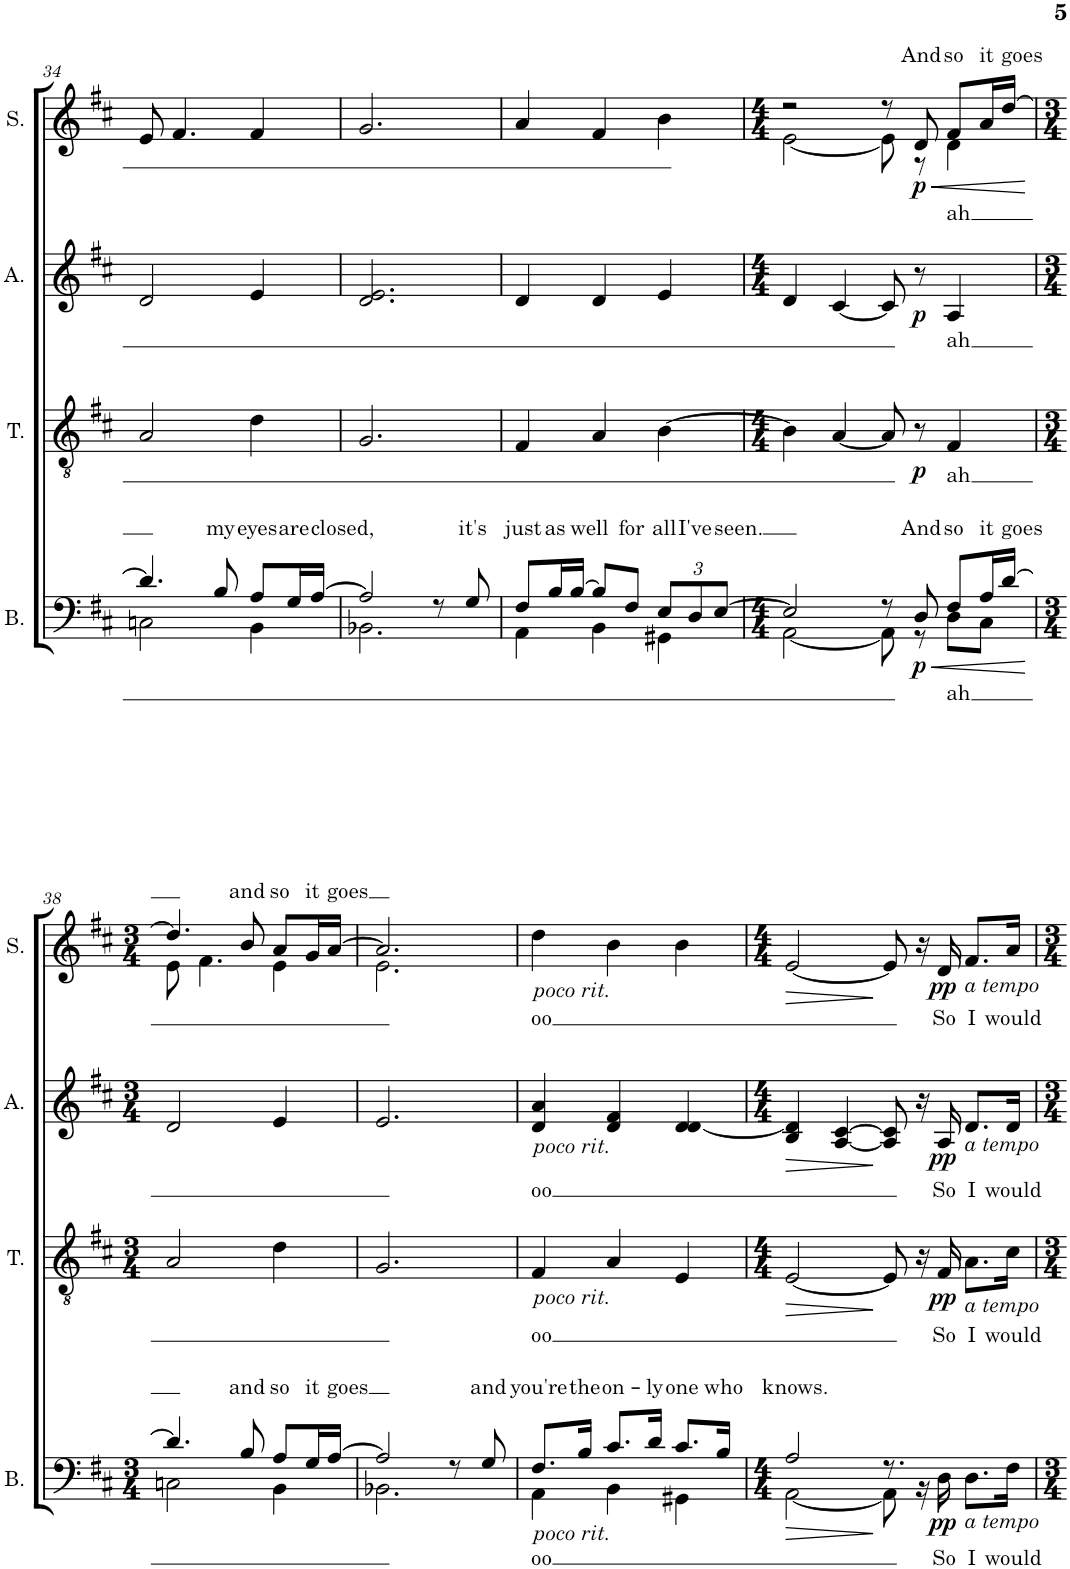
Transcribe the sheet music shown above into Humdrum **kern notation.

**kern	**text	**dynam	**kern	**text	**dynam	**kern	**text	**dynam	**kern	**text	**dynam
*part4	*part4	*part4	*part3	*part3	*part3	*part2	*part2	*part2	*part1	*part1	*part1
*staff4	*staff4	*staff4	*staff3	*staff3	*staff3	*staff2	*staff2	*staff2	*staff1	*staff1	*staff1
*I"Bass	*	*	*I"Tenor	*	*	*I"Alto	*	*	*I"Soprano	*	*
*I'B.	*	*	*I'T.	*	*	*I'A.	*	*	*I'S.	*	*
!!LO:PB:g=z
*clefF4	*	*	*clefGv2	*	*	*clefG2	*	*	*clefG2	*	*
*k[f#c#]	*	*	*k[f#c#]	*	*	*k[f#c#]	*	*	*k[f#c#]	*	*
*M3/4	*	*	*M3/4	*	*	*M3/4	*	*	*M3/4	*	*
=34	=34	=34	=34	=34	=34	=34	=34	=34	=34	=34	=34
*^	*	*	*	*	*	*	*	*	*	*	*
4.d/]	2Cn\	.	.	2A/	.	.	2d/	.	.	8e/	.	.
.	.	.	.	.	.	.	.	.	.	4.f#/	.	.
!	!	!LO:LY:a	!	!	!	!	!	!	!	!	!	!
8B/	.	my	.	.	.	.	.	.	.	.	.	.
!	!	!LO:LY:a	!	!	!	!	!	!	!	!	!	!
8A/L	4BB\	eyes	.	4d\	.	.	4e/	.	.	4f#/	.	.
!	!	!LO:LY:a	!	!	!	!	!	!	!	!	!	!
16G/L	.	are	.	.	.	.	.	.	.	.	.	.
!	!	!LO:LY:a	!	!	!	!	!	!	!	!	!	!
[16A/JJ	.	closed,	.	.	.	.	.	.	.	.	.	.
=35	=35	=35	=35	=35	=35	=35	=35	=35	=35	=35	=35	=35
2A/]	2.BB-X\	.	.	2.G/	.	.	2.d/ 2.e/	.	.	2.g/	.	.
8r	.	.	.	.	.	.	.	.	.	.	.	.
!	!	!LO:LY:a	!	!	!	!	!	!	!	!	!	!
8G/	.	it's	.	.	.	.	.	.	.	.	.	.
=36	=36	=36	=36	=36	=36	=36	=36	=36	=36	=36	=36	=36
!	!	!LO:LY:a	!	!	!	!	!	!	!	!	!	!
8F#/L	4AA\	just	.	4F#/	.	.	4d/	.	.	4a/	.	.
!	!	!LO:LY:a	!	!	!	!	!	!	!	!	!	!
16B/L	.	as	.	.	.	.	.	.	.	.	.	.
!	!	!LO:LY:a	!	!	!	!	!	!	!	!	!	!
[16B/JJ	.	well	.	.	.	.	.	.	.	.	.	.
8B/L]	4BB\	.	.	4A/	.	.	4d/	.	.	4f#/	.	.
!	!	!LO:LY:a	!	!	!	!	!	!	!	!	!	!
8F#/J	.	for	.	.	.	.	.	.	.	.	.	.
*Xbrackettup	*	*	*	*	*	*	*	*	*	*	*	*
!	!	!LO:LY:a	!	!	!	!	!	!	!	!	!	!
12E/L	4GG#X\	all	.	[4B\	.	.	4e/	.	.	4b\	.	.
!	!	!LO:LY:a	!	!	!	!	!	!	!	!	!	!
12D/	.	I've	.	.	.	.	.	.	.	.	.	.
!	!	!LO:LY:a	!	!	!	!	!	!	!	!	!	!
[12E/J	.	seen.	.	.	.	.	.	.	.	.	.	.
=37	=37	=37	=37	=37	=37	=37	=37	=37	=37	=37	=37	=37
*M4/4	*	*	*	*M4/4	*	*	*M4/4	*	*	*M4/4	*	*
*	*	*	*	*	*	*	*	*	*	*^	*	*
2E/]	[2AA\	.	.	4B\]	.	.	4d/	.	.	2r	[2e\	.	.
.	.	.	.	[4A/	.	.	[4c#/	.	.	.	.	.	.
8r	8AA\]	.	.	8A/]	.	.	8c#/]	.	.	8r	8e\]	.	.
!	!	!LO:LY:a	!LO:HP:b	!	!	!	!	!	!	!	!	!LO:LY:a	!LO:HP:b
!	!	!	!LO:DY:n=1:b	!	!	!LO:DY:b	!	!	!LO:DY:b	!	!	!	!LO:DY:n=1:b
8D/	8r	And	< p	8r	.	p	8r	.	p	8d/	8r	And	< p
!	!	!LO:LY:a	!	!	!	!	!	!	!	!	!	!	!
!	!	!LO:LY:b	!	!	!LO:LY:b	!	!	!LO:LY:b	!	!	!	!LO:LY:a	!
!	!	!	!	!	!	!	!	!	!	!	!	!LO:LY:b	!
8F#/L	8D\L	-ah	.	4F#/	ah	.	4A/	ah	.	8f#/L	4d\	ah	.
!	!	!LO:LY:a	!	!	!	!	!	!	!	!	!	!LO:LY:a	!
16A/L	8C#\J	it	.	.	.	.	.	.	.	16a/L	.	it	.
!	!	!LO:LY:a	!	!	!	!	!	!	!	!	!	!LO:LY:a	!
[16d/JJ	.	goes	.	.	.	.	.	.	.	[16dd/JJ	.	goes	.
*v	*v	*	*	*	*	*	*	*	*	*v	*v	*	*
.	.	[	.	.	.	.	.	.	.	.	[
!!LO:LB:g=z
=38	=38	=38	=38	=38	=38	=38	=38	=38	=38	=38	=38
*M3/4	*	*	*M3/4	*	*	*M3/4	*	*	*M3/4	*	*
*^	*	*	*	*	*	*	*	*	*^	*	*
4.d/]	2Cn\	.	.	2A/	.	.	2d/	.	.	4.dd/]	8e\	.	.
.	.	.	.	.	.	.	.	.	.	.	4.f#\	.	.
!	!	!LO:LY:a	!	!	!	!	!	!	!	!	!	!LO:LY:a	!
8B/	.	and	.	.	.	.	.	.	.	8b/	.	and	.
!	!	!LO:LY:a	!	!	!	!	!	!	!	!	!	!LO:LY:a	!
8A/L	4BB\	so	.	4d\	.	.	4e/	.	.	8a/L	4e\	so	.
!	!	!LO:LY:a	!	!	!	!	!	!	!	!	!	!LO:LY:a	!
16G/L	.	it	.	.	.	.	.	.	.	16g/L	.	it	.
!	!	!LO:LY:a	!	!	!	!	!	!	!	!	!	!LO:LY:a	!
[16A/JJ	.	goes	.	.	.	.	.	.	.	[16a/JJ	.	goes	.
=39	=39	=39	=39	=39	=39	=39	=39	=39	=39	=39	=39	=39	=39
2A/]	2.BB-X\	.	.	2.G/	.	.	2.e/	.	.	2.a/]	2.e\	.	.
8r	.	.	.	.	.	.	.	.	.	.	.	.	.
!	!	!LO:LY:a	!	!	!	!	!	!	!	!	!	!	!
8G/	.	and	.	.	.	.	.	.	.	.	.	.	.
*	*	*	*	*	*	*	*	*	*	*v	*v	*	*
=40	=40	=40	=40	=40	=40	=40	=40	=40	=40	=40	=40	=40
!	!	!	!	!	!	!	!	!	!	!LO:TX:b:i:t=poco rit.	!	!
!	!	!	!	!	!	!	!LO:TX:b:i:t=poco rit.	!	!	!	!	!
!	!	!	!	!LO:TX:b:i:t=poco rit.	!	!	!	!	!	!	!	!
!LO:TX:b:i:t=poco rit.	!	!	!	!	!	!	!	!	!	!	!	!
!	!	!LO:LY:a	!	!	!	!	!	!	!	!	!	!
!	!	!LO:LY:b	!	!	!LO:LY:b	!	!	!LO:LY:b	!	!	!LO:LY:b	!
8.F#/L	4AA\	oo	.	4F#/	oo	.	4d/ 4a/	oo	.	4dd\	oo	.
!	!	!LO:LY:a	!	!	!	!	!	!	!	!	!	!
16B/Jk	.	the	.	.	.	.	.	.	.	.	.	.
!	!	!LO:LY:a	!	!	!	!	!	!	!	!	!	!
8.c#/L	4BB\	on-	.	4A/	.	.	4d/ 4f#/	.	.	4b\	.	.
!	!	!LO:LY:a	!	!	!	!	!	!	!	!	!	!
16d/Jk	.	-ly	.	.	.	.	.	.	.	.	.	.
!	!	!LO:LY:a	!	!	!	!	!	!	!	!	!	!
8.c#/L	4GG#X\	one	.	4E/	.	.	[4d/ 4d/	.	.	4b\	.	.
!	!	!LO:LY:a	!	!	!	!	!	!	!	!	!	!
16B/Jk	.	who	.	.	.	.	.	.	.	.	.	.
=41	=41	=41	=41	=41	=41	=41	=41	=41	=41	=41	=41	=41
*M4/4	*	*	*	*M4/4	*	*	*M4/4	*	*	*M4/4	*	*
!	!	!LO:LY:a	!LO:HP:b	!	!	!LO:HP:b	!	!	!LO:HP:b	!	!	!LO:HP:b
2A/	[2AA\	knows.	>	[2E/	.	>	4B/ 4d/]	.	>	[2e/	.	>
.	.	.	.	.	.	.	[4A/ [4c#/	.	.	.	.	.
8.r	8AA\]	.	]	8E/]	.	]	8A/] 8c#/]	.	]	8e/]	.	]
.	16r	.	.	16r	.	.	16r	.	.	16r	.	.
!	!	!LO:LY:b	!LO:DY:b	!	!LO:LY:b	!LO:DY:b	!	!LO:LY:b	!LO:DY:b	!	!LO:LY:b	!LO:DY:b
16D\	4ryy	So	pp	16F#/	So	pp	16A/	So	pp	16d/	So	pp
!	!	!	!	!	!	!	!	!	!	!LO:TX:b:i:t=a tempo	!	!
!	!	!	!	!	!	!	!LO:TX:b:i:t=a tempo	!	!	!	!	!
!	!	!	!	!LO:TX:b:i:t=a tempo	!	!	!	!	!	!	!	!
!LO:TX:b:i:t=a tempo	!	!	!	!	!	!	!	!	!	!	!	!
!	!	!LO:LY:b	!	!	!LO:LY:b	!	!	!LO:LY:b	!	!	!LO:LY:b	!
8.D\L	.	I	.	8.A\L	I	.	8.d/L	I	.	8.f#/L	I	.
!	!	!LO:LY:b	!	!	!LO:LY:b	!	!	!LO:LY:b	!	!	!LO:LY:b	!
16F#\Jk	16ryy	would	.	16c#\Jk	would	.	16d/Jk	would	.	16a/Jk	would	.
*v	*v	*	*	*	*	*	*	*	*	*	*	*
=	=	=	=	=	=	=	=	=	=	=	=
*-	*-	*-	*-	*-	*-	*-	*-	*-	*-	*-	*-
